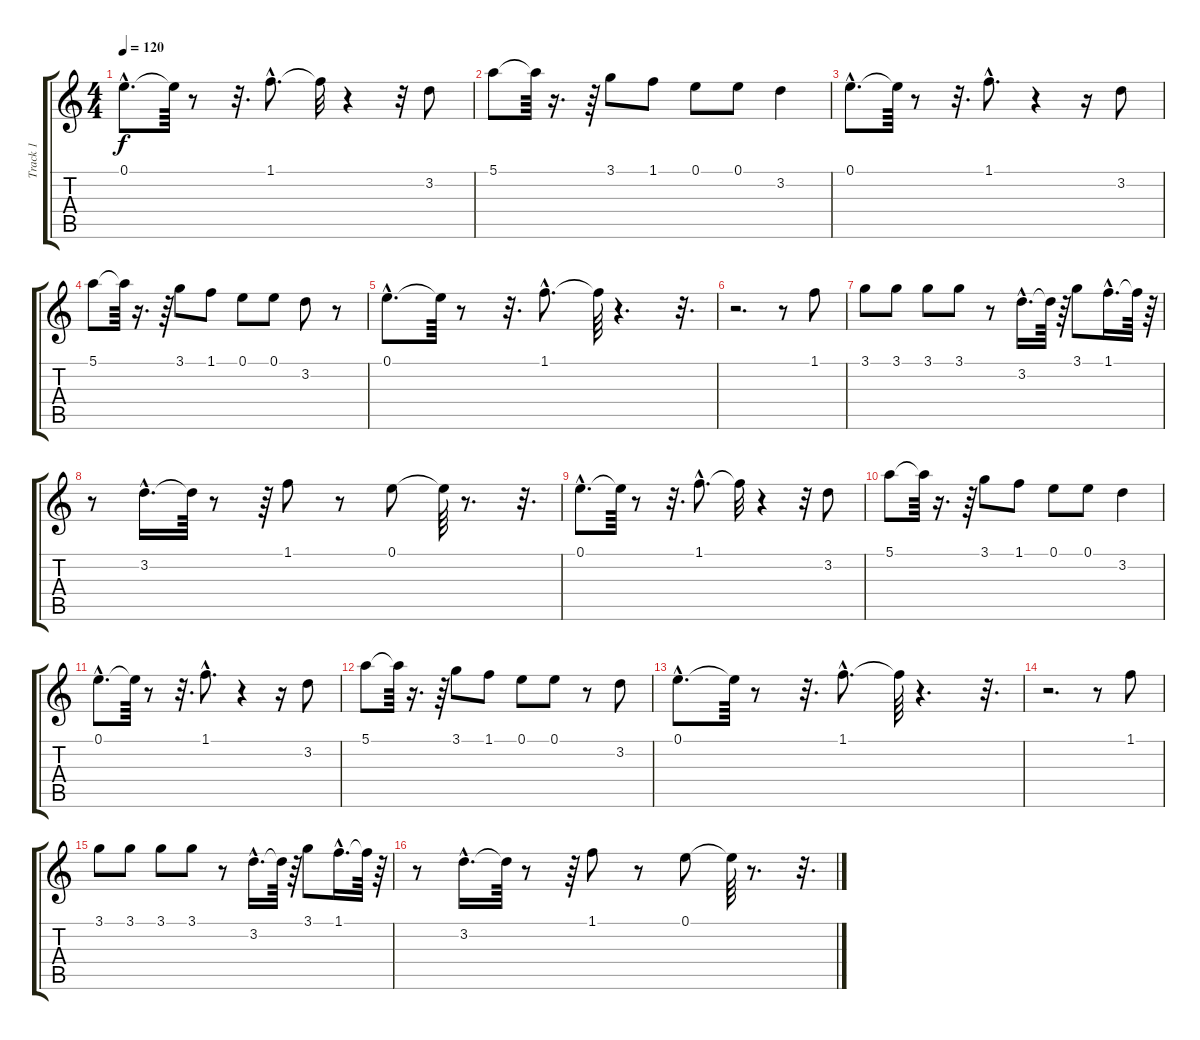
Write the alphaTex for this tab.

\track ("Track 1" "Track 1") {instrument electricguitarjazz}
\staff {score tabs}
\tuning (E4 B3 G3 D3 A2 E2) {hide}
\ts (4 4)
\tempo 120
\clef g2
\ks c
0.1{hac}.8{d dy f} 0.1{t}.64 r.8 r.32{d} 1.1{hac}.8{d} 1.1{t}.32 r.4 r.32 3.2.8 |
5.1.8 5.1{t}.64 r.16{d} r.64 3.1.8 1.1.8 0.1.8 0.1.8 3.2.4 |
0.1{hac}.8{d} 0.1{t}.64 r.8 r.32{d} 1.1{hac}.8{d} r.4 r.16 3.2.8 |
5.1.8 5.1{t}.64 r.16{d} r.64 3.1.8 1.1.8 0.1.8 0.1.8 3.2.8 r.8 |
0.1{hac}.8{d} 0.1{t}.64 r.8 r.32{d} 1.1{hac}.8{d} 1.1{t}.64 r.4{d} r.32{d} |
r.2{d} r.8 1.1.8 |
3.1.8 3.1.8 3.1.8 3.1.8 r.8 3.2{hac}.16{d} 3.2{t}.64 r.64 3.1.8 1.1{hac}.16{d} 1.1{t}.64 r.64 |
r.8 3.2{hac}.16{d} 3.2{t}.64 r.8 r.64 1.1.8 r.8 0.1.8 0.1{t}.64 r.8{d} r.32{d} |
0.1{hac}.8{d} 0.1{t}.64 r.8 r.32{d} 1.1{hac}.8{d} 1.1{t}.32 r.4 r.32 3.2.8 |
5.1.8 5.1{t}.64 r.16{d} r.64 3.1.8 1.1.8 0.1.8 0.1.8 3.2.4 |
0.1{hac}.8{d} 0.1{t}.64 r.8 r.32{d} 1.1{hac}.8{d} r.4 r.16 3.2.8 |
5.1.8 5.1{t}.64 r.16{d} r.64 3.1.8 1.1.8 0.1.8 0.1.8 r.8 3.2.8 |
0.1{hac}.8{d} 0.1{t}.64 r.8 r.32{d} 1.1{hac}.8{d} 1.1{t}.64 r.4{d} r.32{d} |
r.2{d} r.8 1.1.8 |
3.1.8 3.1.8 3.1.8 3.1.8 r.8 3.2{hac}.16{d} 3.2{t}.64 r.64 3.1.8 1.1{hac}.16{d} 1.1{t}.64 r.64 |
r.8 3.2{hac}.16{d} 3.2{t}.64 r.8 r.64 1.1.8 r.8 0.1.8 0.1{t}.64 r.8{d} r.32{d}
